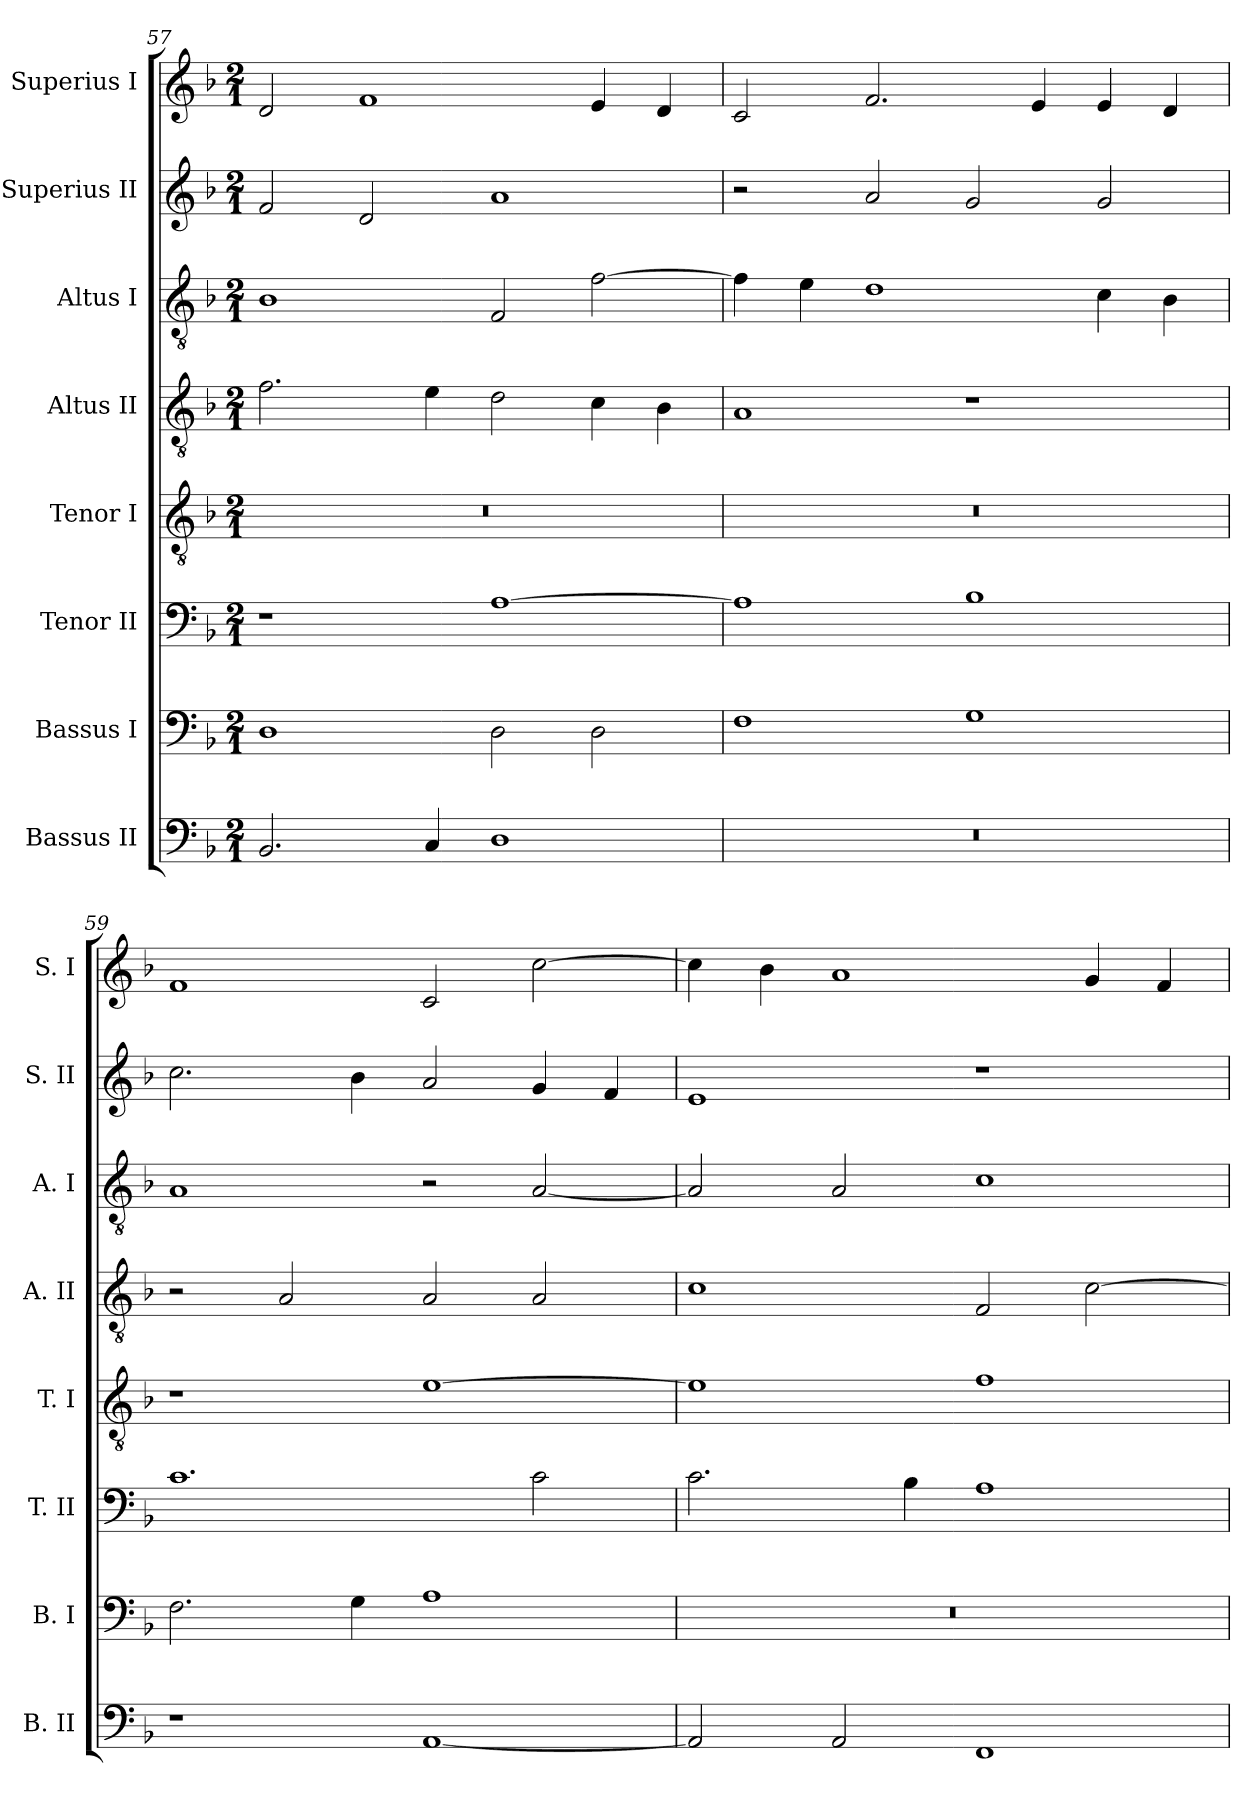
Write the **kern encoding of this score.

**kern	**kern	**kern	**kern	**kern	**kern	**kern	**kern
*part8	*part7	*part6	*part5	*part4	*part3	*part2	*part1
*staff8	*staff7	*staff6	*staff5	*staff4	*staff3	*staff2	*staff1
*I"Bassus II	*I"Bassus I	*I"Tenor II	*I"Tenor I	*I"Altus II	*I"Altus I	*I"Superius II	*I"Superius I
*I'B. II	*I'B. I	*I'T. II	*I'T. I	*I'A. II	*I'A. I	*I'S. II	*I'S. I
*clefF4	*clefF4	*clefF4	*clefGv2	*clefGv2	*clefGv2	*clefG2	*clefG2
*k[b-]	*k[b-]	*k[b-]	*k[b-]	*k[b-]	*k[b-]	*k[b-]	*k[b-]
*F:	*F:	*F:	*F:	*F:	*F:	*F:	*F:
*M2/1	*M2/1	*M2/1	*M2/1	*M2/1	*M2/1	*M2/1	*M2/1
=57	=57	=57	=57	=57	=57	=57	=57
2.BB-	1D	1r	0r	2.f	1B-	2f	2d
.	.	.	.	.	.	2d	1f
4C	.	.	.	4e	.	.	.
1D	2D	[1A	.	2d	2F	1a	.
.	2D	.	.	4c	[2f	.	4e
.	.	.	.	4B-	.	.	4d
=58	=58	=58	=58	=58	=58	=58	=58
0r	1F	1A]	0r	1A	4f]	2r	2c
.	.	.	.	.	4e	.	.
.	.	.	.	.	1d	2a	2.f
.	1G	1B-	.	1r	.	2g	.
.	.	.	.	.	.	.	4e
.	.	.	.	.	4c	2g	4e
.	.	.	.	.	4B-	.	4d
=59	=59	=59	=59	=59	=59	=59	=59
1r	2.F	1.c	1r	2r	1A	2.cc	1f
.	.	.	.	2A	.	.	.
.	4G	.	.	.	.	4b-	.
[1AA	1A	.	[1e	2A	2r	2a	2c
.	.	2c	.	2A	[2A	4g	[2cc
.	.	.	.	.	.	4f	.
=60	=60	=60	=60	=60	=60	=60	=60
2AA]	0r	2.c	1e]	1c	2A]	1e	4cc]
.	.	.	.	.	.	.	4b-
2AA	.	.	.	.	2A	.	1a
.	.	4B-	.	.	.	.	.
1FF	.	1A	1f	2F	1c	1r	.
.	.	.	.	[2c	.	.	4g
.	.	.	.	.	.	.	4f
=	=	=	=	=	=	=	=
*-	*-	*-	*-	*-	*-	*-	*-
